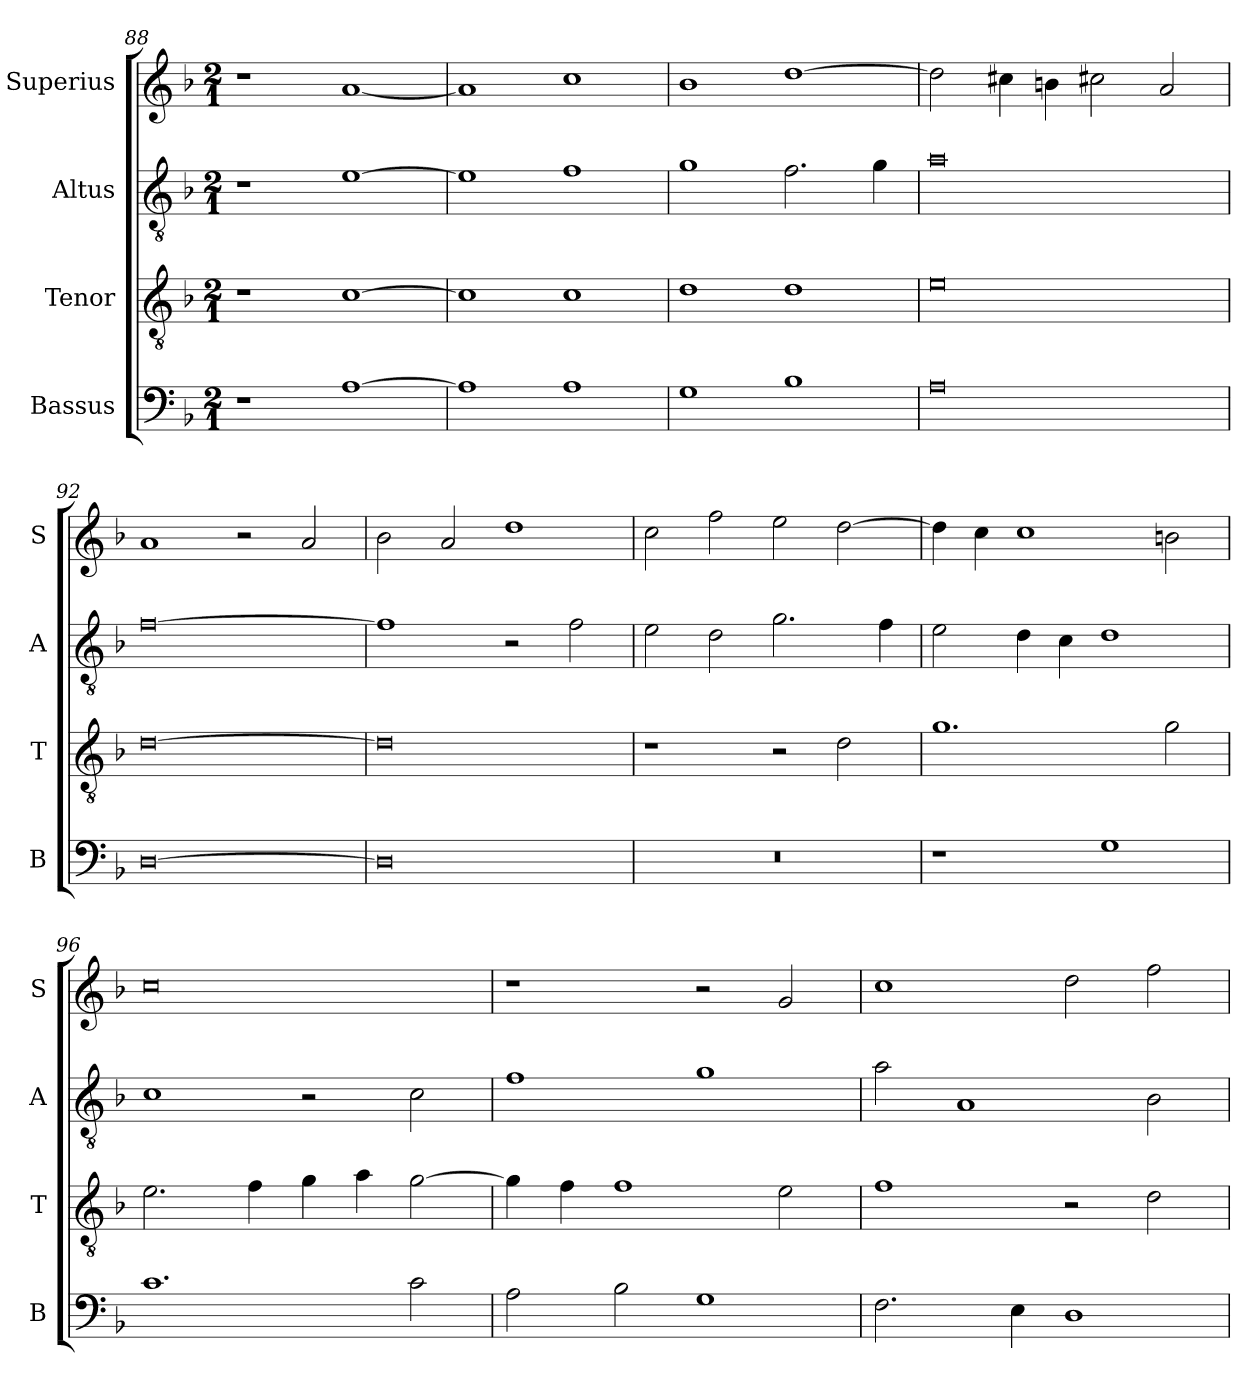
**kern	**kern	**kern	**kern
*part4	*part3	*part2	*part1
*staff4	*staff3	*staff2	*staff1
*I"Bassus	*I"Tenor	*I"Altus	*I"Superius
*I'B	*I'T	*I'A	*I'S
*clefF4	*clefGv2	*clefGv2	*clefG2
*k[b-]	*k[b-]	*k[b-]	*k[b-]
*F:	*F:	*F:	*F:
*M2/1	*M2/1	*M2/1	*M2/1
=88	=88	=88	=88
1r	1r	1r	1r
[1A	[1c	[1e	[1a
=89	=89	=89	=89
1A]	1c]	1e]	1a]
1A	1c	1f	1cc
=90	=90	=90	=90
1G	1d	1g	1b-
1B-	1d	2.f	[1dd
.	.	4g	.
=91	=91	=91	=91
0A	0e	0a	2dd]
.	.	.	4cc#X
.	.	.	4bn
.	.	.	2cc#X
.	.	.	2a
=92	=92	=92	=92
[0D	[0d	[0f	1a
.	.	.	2r
.	.	.	2a
=93	=93	=93	=93
0D]	0d]	1f]	2b-
.	.	.	2a
.	.	2r	1dd
.	.	2f	.
=94	=94	=94	=94
0r	1r	2e	2cc
.	.	2d	2ff
.	2r	2.g	2ee
.	2d	.	[2dd
.	.	4f	.
=95	=95	=95	=95
1r	1.g	2e	4dd]
.	.	.	4cc
.	.	4d	1cc
.	.	4c	.
1G	.	1d	.
.	2g	.	2bn
=96	=96	=96	=96
1.c	2.e	1c	0cc
.	4f	.	.
.	4g	2r	.
.	4a	.	.
2c	[2g	2c	.
=97	=97	=97	=97
2A	4g]	1f	1r
.	4f	.	.
2B-	1f	.	.
1G	.	1g	2r
.	2e	.	2g
=98	=98	=98	=98
2.F	1f	2a	1cc
.	.	1A	.
4E	.	.	.
1D	2r	.	2dd
.	2d	2B-	2ff
=	=	=	=
*-	*-	*-	*-
